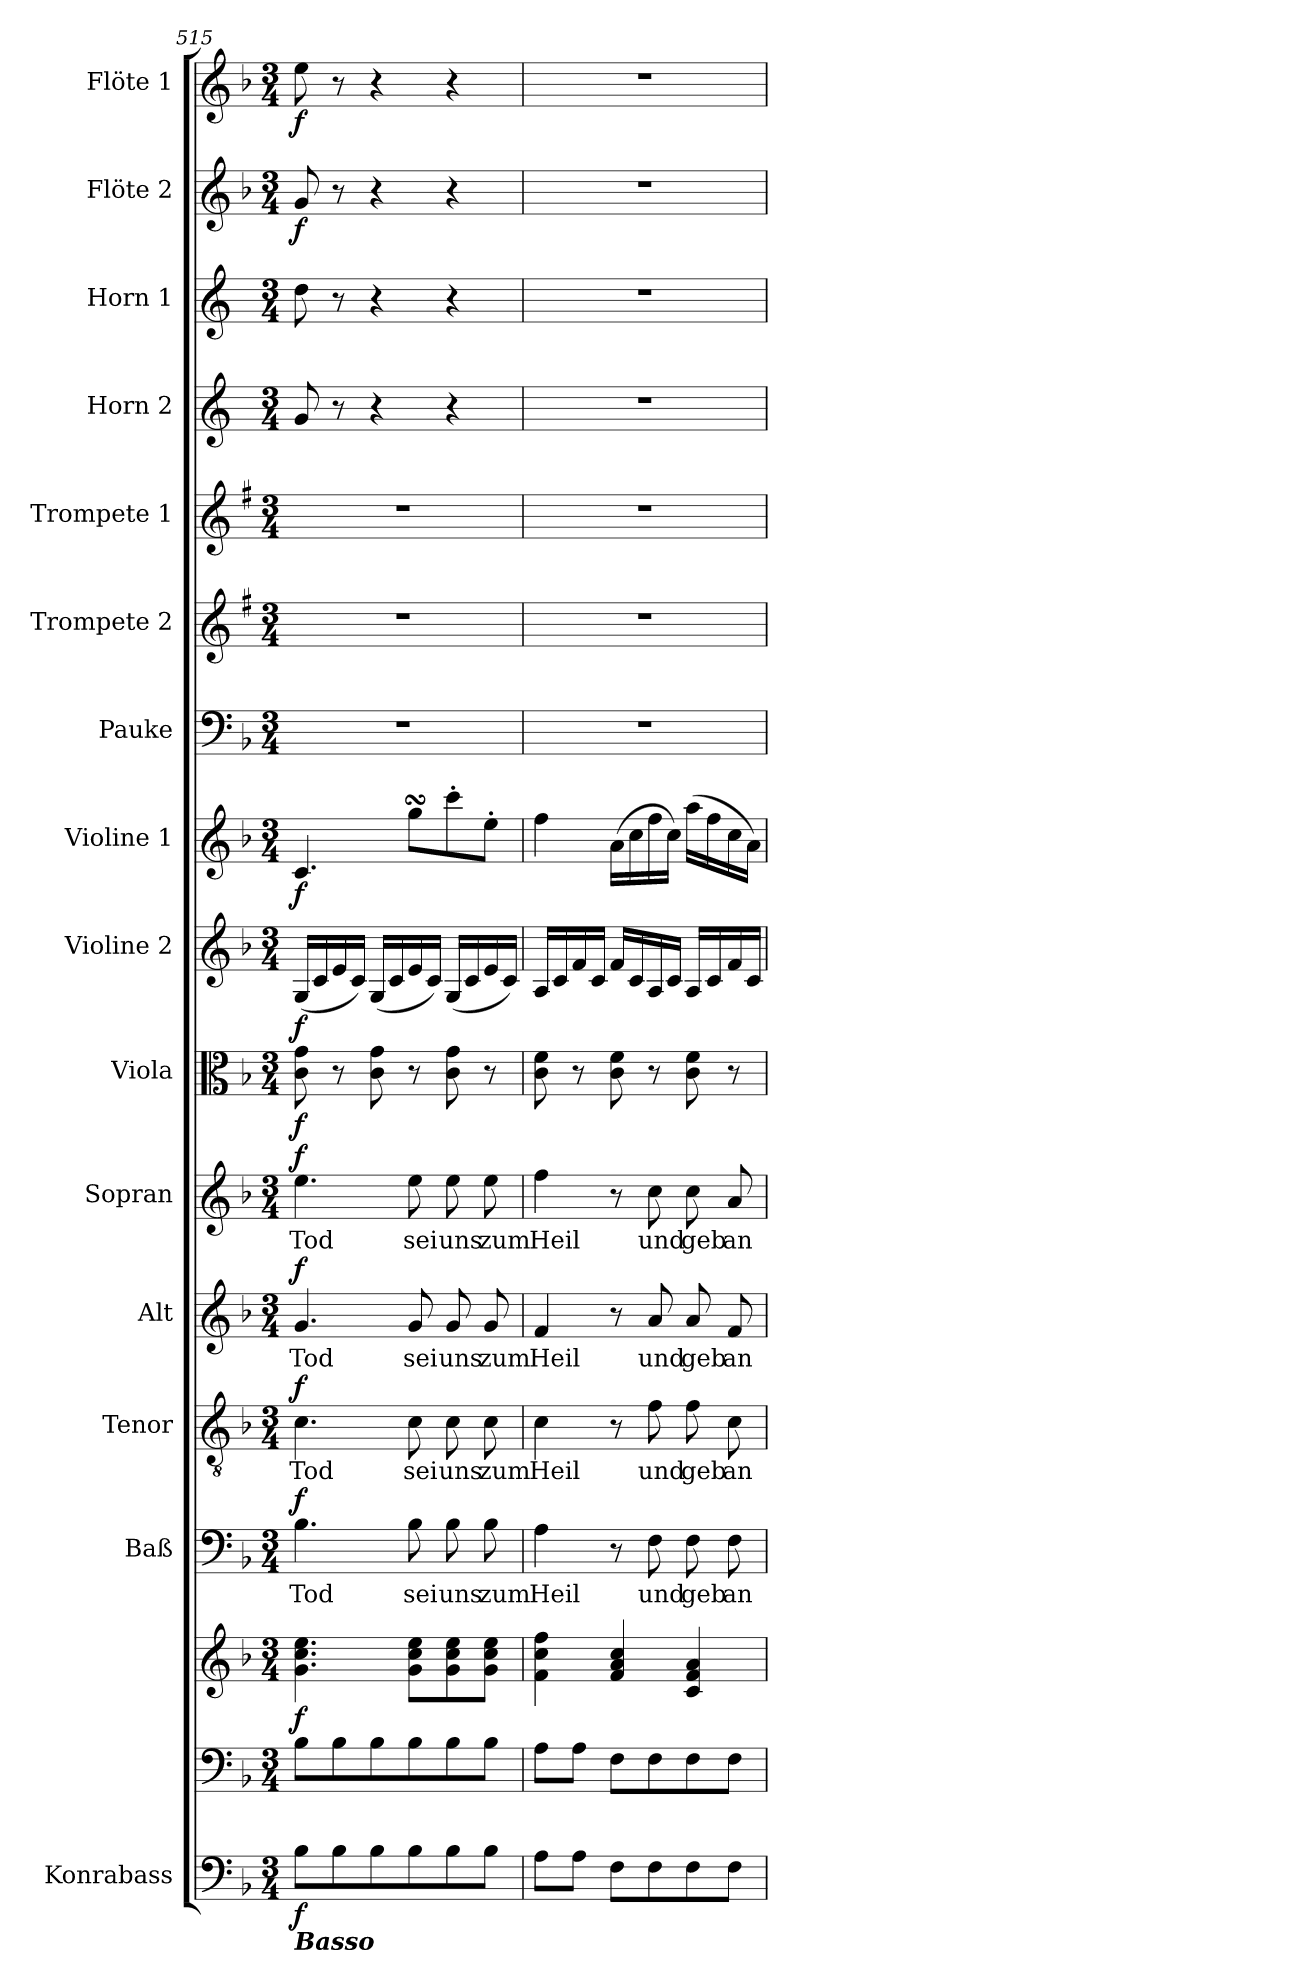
**kern	**dynam	**kern	**kern	**dynam	**kern	**text	**dynam	**kern	**text	**dynam	**kern	**text	**dynam	**kern	**text	**dynam	**kern	**dynam	**kern	**dynam	**kern	**dynam	**kern	**kern	**kern	**kern	**kern	**kern	**dynam	**kern	**dynam
*part16	*part16	*part15	*part15	*part15	*part14	*part14	*part14	*part13	*part13	*part13	*part12	*part12	*part12	*part11	*part11	*part11	*part10	*part10	*part9	*part9	*part8	*part8	*part7	*part6	*part5	*part4	*part3	*part2	*part2	*part1	*part1
*staff17	*staff17	*staff16	*staff15	*staff15/16	*staff14	*staff14	*staff14	*staff13	*staff13	*staff13	*staff12	*staff12	*staff12	*staff11	*staff11	*staff11	*staff10	*staff10	*staff9	*staff9	*staff8	*staff8	*staff7	*staff6	*staff5	*staff4	*staff3	*staff2	*staff2	*staff1	*staff1
*I"Konrabass	*	*	*	*	*I"Baß	*	*	*I"Tenor	*	*	*I"Alt	*	*	*I"Sopran	*	*	*I"Viola	*	*I"Violine 2	*	*I"Violine 1	*	*I"Pauke	*I"Trompete 2	*I"Trompete 1	*I"Horn 2	*I"Horn 1	*I"Flöte 2	*	*I"Flöte 1	*
*I'Kb.	*	*	*	*	*I'Baß	*	*	*I'Ten	*	*	*I'Alt	*	*	*I'Sop	*	*	*I'Vla.	*	*I'Vln. 2	*	*I'Vln. 1	*	*I'Pk.	*I'Trp. 2	*I'Trp. 1	*I'Hrn. 2	*I'Hrn. 1	*I'Fl. 2	*	*I'Fl. 1	*
*clefF4	*	*clefF4	*clefG2	*	*clefF4	*	*	*clefGv2	*	*	*clefG2	*	*	*clefG2	*	*	*clefC3	*	*clefG2	*	*clefG2	*	*clefF4	*clefG2	*clefG2	*clefG2	*clefG2	*clefG2	*	*clefG2	*
*ITrd7c12	*	*	*	*	*	*	*	*	*	*	*	*	*	*	*	*	*	*	*	*	*	*	*	*ITrd1c2	*ITrd1c2	*ITrd4c7	*ITrd4c7	*	*	*	*
*k[b-]	*	*k[b-]	*k[b-]	*	*k[b-]	*	*	*k[b-]	*	*	*k[b-]	*	*	*k[b-]	*	*	*k[b-]	*	*k[b-]	*	*k[b-]	*	*k[b-]	*k[b-]	*k[b-]	*k[b-]	*k[b-]	*k[b-]	*	*k[b-]	*
*F:	*	*F:	*F:	*	*F:	*	*	*F:	*	*	*F:	*	*	*F:	*	*	*F:	*	*F:	*	*F:	*	*F:	*F:	*F:	*F:	*F:	*F:	*	*F:	*
*M3/4	*	*M3/4	*M3/4	*	*M3/4	*	*	*M3/4	*	*	*M3/4	*	*	*M3/4	*	*	*M3/4	*	*M3/4	*	*M3/4	*	*M3/4	*M3/4	*M3/4	*M3/4	*M3/4	*M3/4	*	*M3/4	*
=515	=515	=515	=515	=515	=515	=515	=515	=515	=515	=515	=515	=515	=515	=515	=515	=515	=515	=515	=515	=515	=515	=515	=515	=515	=515	=515	=515	=515	=515	=515	=515
!LO:TX:b:Bi:t=Basso	!	!	!	!	!	!	!	!	!	!	!	!	!	!	!	!	!	!	!	!	!	!	!	!	!	!	!	!	!	!	!
!	!LO:DY:b	!	!	!LO:DY:b	!	!LO:LY:b	!LO:DY:a	!	!LO:LY:b	!LO:DY:a	!	!LO:LY:b	!LO:DY:a	!	!LO:LY:b	!LO:DY:a	!	!LO:DY:b	!	!LO:DY:b	!	!LO:DY:b	!	!	!	!	!	!	!LO:DY:b	!	!LO:DY:b
8BB-\L	f	8B-\L	4.g\ 4.cc\ 4.ee\	f	4.B-\	Tod	f	4.c\	Tod	f	4.g/	Tod	f	4.ee\	Tod	f	8c\ 8g\	f	(<16G/LL	f	4.c/	f	2.r	2.r	2.r	8c/	8g\	8g/	f	8ee\	f
.	.	.	.	.	.	.	.	.	.	.	.	.	.	.	.	.	.	.	16c/	.	.	.	.	.	.	.	.	.	.	.	.
8BB-\	.	8B-\	.	.	.	.	.	.	.	.	.	.	.	.	.	.	8r	.	16e/	.	.	.	.	.	.	8r	8r	8r	.	8r	.
.	.	.	.	.	.	.	.	.	.	.	.	.	.	.	.	.	.	.	16c/JJ)	.	.	.	.	.	.	.	.	.	.	.	.
8BB-\	.	8B-\	.	.	.	.	.	.	.	.	.	.	.	.	.	.	8c\ 8g\	.	(<16G/LL	.	.	.	.	.	.	4r	4r	4r	.	4r	.
.	.	.	.	.	.	.	.	.	.	.	.	.	.	.	.	.	.	.	16c/	.	.	.	.	.	.	.	.	.	.	.	.
!	!	!	!	!	!	!LO:LY:b	!	!	!LO:LY:b	!	!	!LO:LY:b	!	!	!LO:LY:b	!	!	!	!	!	!	!	!	!	!	!	!	!	!	!	!
8BB-\	.	8B-\	8g\ 8cc\ 8ee\L	.	8B-\	sei	.	8c\	sei	.	8g/	sei	.	8ee\	sei	.	8r	.	16e/	.	8ggsSSS\L	.	.	.	.	.	.	.	.	.	.
.	.	.	.	.	.	.	.	.	.	.	.	.	.	.	.	.	.	.	16c/JJ)	.	.	.	.	.	.	.	.	.	.	.	.
!	!	!	!	!	!	!LO:LY:b	!	!	!LO:LY:b	!	!	!LO:LY:b	!	!	!LO:LY:b	!	!	!	!	!	!	!	!	!	!	!	!	!	!	!	!
8BB-\	.	8B-\	8g\ 8cc\ 8ee\	.	8B-\	uns	.	8c\	uns	.	8g/	uns	.	8ee\	uns	.	8c\ 8g\	.	(<16G/LL	.	8ccc'>\	.	.	.	.	4r	4r	4r	.	4r	.
.	.	.	.	.	.	.	.	.	.	.	.	.	.	.	.	.	.	.	16c/	.	.	.	.	.	.	.	.	.	.	.	.
!	!	!	!	!	!	!LO:LY:b	!	!	!LO:LY:b	!	!	!LO:LY:b	!	!	!LO:LY:b	!	!	!	!	!	!	!	!	!	!	!	!	!	!	!	!
8BB-\J	.	8B-\J	8g\ 8cc\ 8ee\J	.	8B-\	zum	.	8c\	zum	.	8g/	zum	.	8ee\	zum	.	8r	.	16e/	.	8ee'>\J	.	.	.	.	.	.	.	.	.	.
.	.	.	.	.	.	.	.	.	.	.	.	.	.	.	.	.	.	.	16c/JJ)	.	.	.	.	.	.	.	.	.	.	.	.
!!LO:PB:g=z
=516	=516	=516	=516	=516	=516	=516	=516	=516	=516	=516	=516	=516	=516	=516	=516	=516	=516	=516	=516	=516	=516	=516	=516	=516	=516	=516	=516	=516	=516	=516	=516
!	!	!	!	!	!	!LO:LY:b	!	!	!LO:LY:b	!	!	!LO:LY:b	!	!	!LO:LY:b	!	!	!	!	!	!	!	!	!	!	!	!	!	!	!	!
8AA\L	.	8A\L	4f\ 4cc\ 4ff\	.	4A\	Heil	.	4c\	Heil	.	4f/	Heil	.	4ff\	Heil	.	8c\ 8f\	.	16A/LL	.	4ff\	.	2.r	2.r	2.r	2.r	2.r	2.r	.	2.r	.
.	.	.	.	.	.	.	.	.	.	.	.	.	.	.	.	.	.	.	16c/	.	.	.	.	.	.	.	.	.	.	.	.
8AA\J	.	8A\J	.	.	.	.	.	.	.	.	.	.	.	.	.	.	8r	.	16f/	.	.	.	.	.	.	.	.	.	.	.	.
.	.	.	.	.	.	.	.	.	.	.	.	.	.	.	.	.	.	.	16c/JJ	.	.	.	.	.	.	.	.	.	.	.	.
8FF\L	.	8F\L	4f/ 4a/ 4cc/	.	8r	.	.	8r	.	.	8r	.	.	8r	.	.	8c\ 8f\	.	16f/LL	.	(>16a\LL	.	.	.	.	.	.	.	.	.	.
.	.	.	.	.	.	.	.	.	.	.	.	.	.	.	.	.	.	.	16c/	.	16cc\	.	.	.	.	.	.	.	.	.	.
!	!	!	!	!	!	!LO:LY:b	!	!	!LO:LY:b	!	!	!LO:LY:b	!	!	!LO:LY:b	!	!	!	!	!	!	!	!	!	!	!	!	!	!	!	!
8FF\	.	8F\	.	.	8F\	und	.	8f\	und	.	8a/	und	.	8cc\	und	.	8r	.	16A/	.	16ff\	.	.	.	.	.	.	.	.	.	.
.	.	.	.	.	.	.	.	.	.	.	.	.	.	.	.	.	.	.	16c/JJ	.	16cc\JJ)	.	.	.	.	.	.	.	.	.	.
!	!	!	!	!	!	!LO:LY:b	!	!	!LO:LY:b	!	!	!LO:LY:b	!	!	!LO:LY:b	!	!	!	!	!	!	!	!	!	!	!	!	!	!	!	!
8FF\	.	8F\	4c/ 4f/ 4a/	.	8F\	geb	.	8f\	geb	.	8a/	geb	.	8cc\	geb	.	8c\ 8f\	.	16A/LL	.	(>16aa\LL	.	.	.	.	.	.	.	.	.	.
.	.	.	.	.	.	.	.	.	.	.	.	.	.	.	.	.	.	.	16c/	.	16ff\	.	.	.	.	.	.	.	.	.	.
!	!	!	!	!	!	!LO:LY:b	!	!	!LO:LY:b	!	!	!LO:LY:b	!	!	!LO:LY:b	!	!	!	!	!	!	!	!	!	!	!	!	!	!	!	!
8FF\J	.	8F\J	.	.	8F\	an	.	8c\	an	.	8f/	an	.	8a/	an	.	8r	.	16f/	.	16cc\	.	.	.	.	.	.	.	.	.	.
.	.	.	.	.	.	.	.	.	.	.	.	.	.	.	.	.	.	.	16c/JJ	.	16a\JJ)	.	.	.	.	.	.	.	.	.	.
=	=	=	=	=	=	=	=	=	=	=	=	=	=	=	=	=	=	=	=	=	=	=	=	=	=	=	=	=	=	=	=
*-	*-	*-	*-	*-	*-	*-	*-	*-	*-	*-	*-	*-	*-	*-	*-	*-	*-	*-	*-	*-	*-	*-	*-	*-	*-	*-	*-	*-	*-	*-	*-
